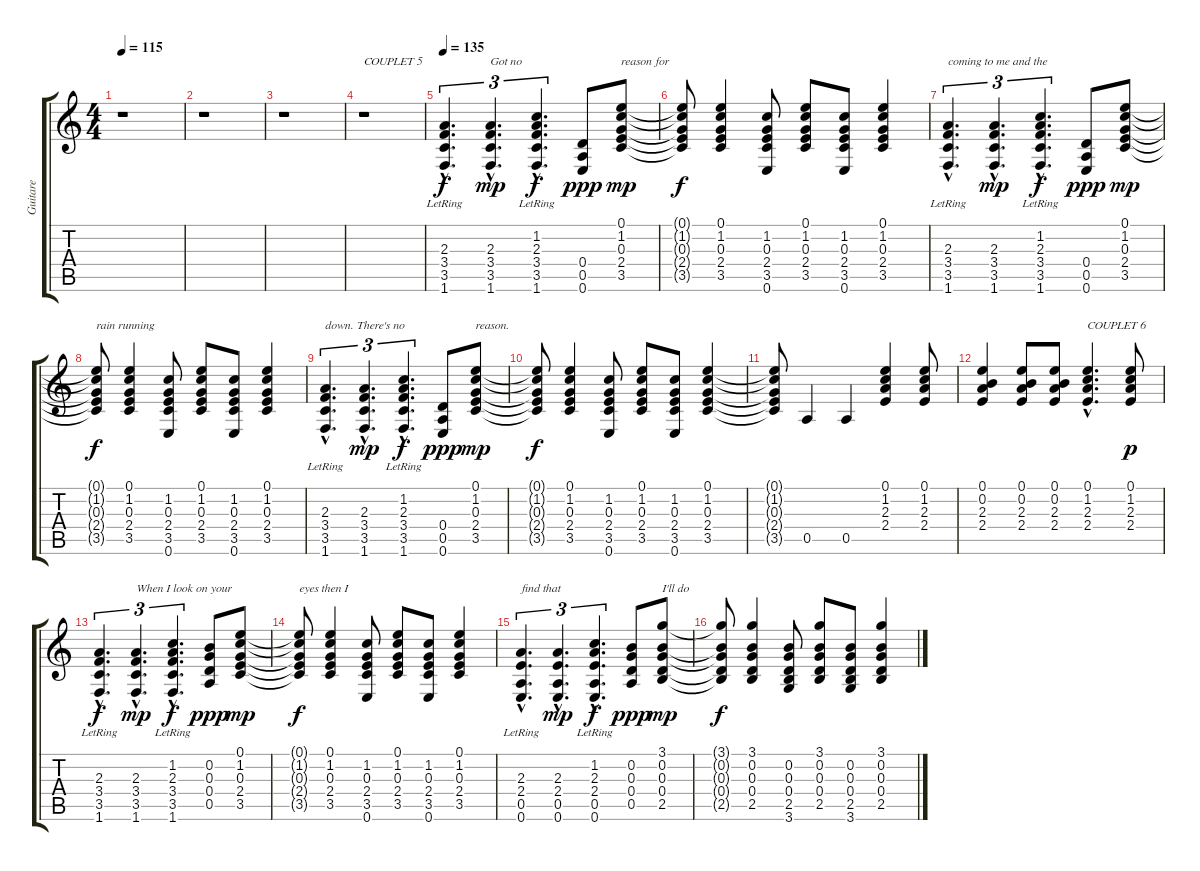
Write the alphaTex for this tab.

\track ("Guitare" "Guitare") {instrument acousticguitarsteel}
\staff {score tabs}
\tuning (E4 B3 G3 D3 A2 E2) {hide}
\ts (4 4)
\tempo 115
\clef g2
\ks c
r.1{dy f} |
r.1 |
r.1 |
r.1{txt "COUPLET 5"} |
\tempo 135
(2.3{hac} 3.4{hac lr} 3.5{hac lr} 1.6{hac lr}).4{d tu (3 2)} (2.3{hac} 3.4{hac} 3.5{hac} 1.6{hac}).4{d tu (3 2) txt "Got no" dy mp} (1.2{hac} 2.3{hac} 3.4{hac lr} 3.5{hac} 1.6{hac}).4{d tu (3 2) dy f} (0.4 0.5 0.6).8{dy ppp} (0.1 1.2 0.3 2.4 3.5).8{txt "reason for" dy mp} |
(0.1{t} 1.2{t} 0.3{t} 2.4{t} 3.5{t}).8{dy f} (0.1 1.2 0.3 2.4 3.5).4 (1.2 0.3 2.4 3.5 0.6).8 (0.1 1.2 0.3 2.4 3.5).8 (1.2 0.3 2.4 3.5 0.6).8 (0.1 1.2 0.3 2.4 3.5).4 |
(2.3{hac} 3.4{hac lr} 3.5{hac lr} 1.6{hac lr}).4{d tu (3 2) txt "coming to me and the"} (2.3{hac} 3.4{hac} 3.5{hac} 1.6{hac}).4{d tu (3 2) dy mp} (1.2{hac} 2.3{hac} 3.4{hac lr} 3.5{hac} 1.6{hac}).4{d tu (3 2) dy f} (0.4 0.5 0.6).8{dy ppp} (0.1 1.2 0.3 2.4 3.5).8{dy mp} |
(0.1{t} 1.2{t} 0.3{t} 2.4{t} 3.5{t}).8{txt "rain running" dy f} (0.1 1.2 0.3 2.4 3.5).4 (1.2 0.3 2.4 3.5 0.6).8 (0.1 1.2 0.3 2.4 3.5).8 (1.2 0.3 2.4 3.5 0.6).8 (0.1 1.2 0.3 2.4 3.5).4 |
(2.3{hac} 3.4{hac lr} 3.5{hac lr} 1.6{hac lr}).4{d tu (3 2) txt "down. There's no"} (2.3{hac} 3.4{hac} 3.5{hac} 1.6{hac}).4{d tu (3 2) dy mp} (1.2{hac} 2.3{hac} 3.4{hac lr} 3.5{hac} 1.6{hac}).4{d tu (3 2) dy f} (0.4 0.5 0.6).8{dy ppp} (0.1 1.2 0.3 2.4 3.5).8{txt "reason." dy mp} |
(0.1{t} 1.2{t} 0.3{t} 2.4{t} 3.5{t}).8{dy f} (0.1 1.2 0.3 2.4 3.5).4 (1.2 0.3 2.4 3.5 0.6).8 (0.1 1.2 0.3 2.4 3.5).8 (1.2 0.3 2.4 3.5 0.6).8 (0.1 1.2 0.3 2.4 3.5).4 |
(0.1{t} 1.2{t} 0.3{t} 2.4{t} 3.5{t}).8 0.5.4 0.5.4 (0.1 1.2 2.3 2.4).4 (0.1 1.2 2.3 2.4).8 |
(0.1 0.2 2.3 2.4).4 (0.1 0.2 2.3 2.4).8 (0.1 0.2 2.3 2.4).8 (0.1{hac} 1.2{hac} 2.3{hac} 2.4{hac}).4{d txt "COUPLET 6"} (0.1 1.2 2.3 2.4).8{dy p} |
(2.3{hac} 3.4{hac lr} 3.5{hac lr} 1.6{hac lr}).4{d tu (3 2) dy f} (2.3{hac} 3.4{hac} 3.5{hac} 1.6{hac}).4{d tu (3 2) txt "When I look on your" dy mp} (1.2{hac} 2.3{hac} 3.4{hac lr} 3.5{hac} 1.6{hac}).4{d tu (3 2) dy f} (0.2 0.3 0.4 0.5).8{dy ppp} (0.1 1.2 0.3 2.4 3.5).8{dy mp} |
(0.1{t} 1.2{t} 0.3{t} 2.4{t} 3.5{t}).8{txt "eyes then I" dy f} (0.1 1.2 0.3 2.4 3.5).4 (1.2 0.3 2.4 3.5 0.6).8 (0.1 1.2 0.3 2.4 3.5).8 (1.2 0.3 2.4 3.5 0.6).8 (0.1 1.2 0.3 2.4 3.5).4 |
(2.3{hac} 2.4{hac lr} 0.5{hac lr} 0.6{hac lr}).4{d tu (3 2) txt "find that"} (2.3{hac} 2.4{hac} 0.5{hac} 0.6{hac}).4{d tu (3 2) dy mp} (1.2{hac} 2.3{hac} 2.4{hac lr} 0.5{hac} 0.6{hac}).4{d tu (3 2) dy f} (0.2 0.3 0.4 0.5).8{dy ppp} (3.1 0.2 0.3 0.4 2.5).8{txt "I'll do" dy mp} |
(3.1{t} 0.2{t} 0.3{t} 0.4{t} 2.5{t}).8{dy f} (3.1 0.2 0.3 0.4 2.5).4 (0.2 0.3 0.4 2.5 3.6).8 (3.1 0.2 0.3 0.4 2.5).8 (0.2 0.3 0.4 2.5 3.6).8 (3.1 0.2 0.3 0.4 2.5).4
